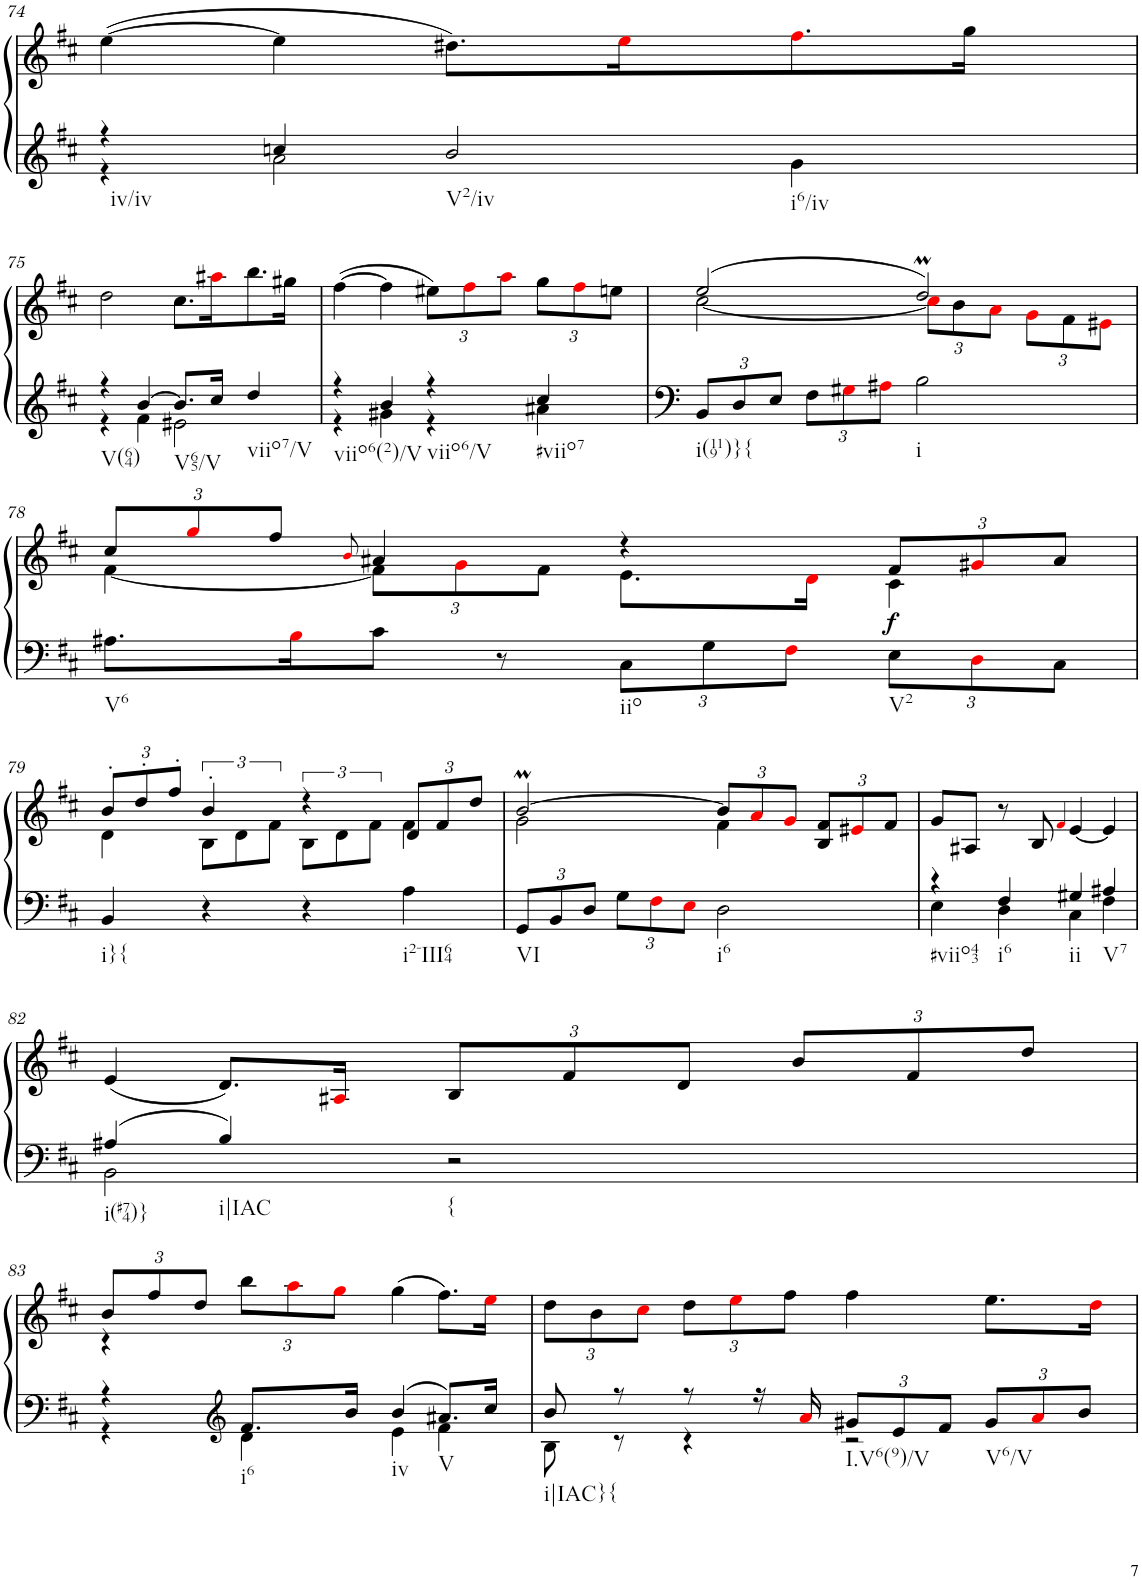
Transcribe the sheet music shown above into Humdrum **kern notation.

**kern	**kern	**dynam
*part1	*part1	*part1
*staff2	*staff1	*staff1/2
*I"Piano	*	*
*I'Pno.	*	*
!!LO:PB:g=z
*clefG2	*clefG2	*
*k[f#c#]	*k[f#c#]	*
*M2/2	*M2/2	*
=74	=74	=74
*^	*	*
!LO:TX:b:t=iv/iv	!	!	!
4r	4r	([4ee\	.
4ccn/	2a\	4ee\]	.
!LO:TX:b:t=V2/iv	!	!	!
!LO:TX:b:t=i6/iv	!	!	!
2b/	.	8.dd#X\L)	.
.	.	16eei\K	.
.	4g\	8.ff#i\	.
.	.	16gg\Jk	.
!!LO:LB:g=z
=75	=75	=75	=75
!LO:TX:b:t=V(64)	!	!	!
4r	4r	2dd\	.
[4b/	4f#\	.	.
!LO:TX:b:t=V65/V	!	!	!
8.b/L]	2e#X\	8.cc#\L	.
16cc#/Jk	.	16aa#Xi\K	.
!LO:TX:b:t=viio7/V	!	!	!
4dd/	.	8.bb\	.
.	.	16gg#X\Jk	.
=76	=76	=76	=76
!LO:TX:b:t=viio6(2)/V	!	!	!
4r	4r	([4ff#\	.
4b/	4g#X\	4ff#\]	.
*	*	*Xbrackettup	*
!LO:TX:b:t=viio6/V	!	!	!
4r	4r	12ee#X\L)	.
.	.	12ff#i\	.
.	.	12aai\J	.
!LO:TX:b:t=#viio7	!	!	!
4cc#/	4a#X\	12gg\L	.
.	.	12ff#i\	.
.	.	12een\J	.
*v	*v	*	*
=77	=77	=77
*Xbrackettup	*	*
*	*^	*
!LO:TX:b:t=i(119)}{	!	!	!
12BB/L	(2ee/	[2cc#\	.
12D/	.	.	.
12E/J	.	.	.
12F#\L	.	.	.
12G#Xi\	.	.	.
12A#Xi\J	.	.	.
!LO:TX:b:t=i	!	!	!
2B\	2ddM/)	12cc#i\L]	.
.	.	12b\	.
.	.	12ai\J	.
.	.	12gi\L	.
.	.	12f#\	.
.	.	12e#Xi\J	.
!!LO:LB:g=z	!!
=78	=78	=78	=78
!LO:TX:b:t=V6	!	!	!
8.A#X\L	12cc#/L	[4f#\	.
.	12ggi/	.	.
.	12ff#/J	.	.
16Bi\K	.	.	.
.	8qbi/	.	.
8c#\J	4a#X/	12f#\L]	.
.	.	12gi\	.
8r	.	.	.
.	.	12f#\J	.
!LO:TX:b:t=iio	!	!	!
12C#\L	4r	8.e\L	.
12G\	.	.	.
12F#i\J	.	.	.
.	.	16di\Jk	.
!LO:TX:b:t=V2	!	!	!
!	!	!	!LO:DY:b
12E\L	12f#/L	4c#\	f
12Di\	12g#Xi/	.	.
12C#\J	12a#/J	.	.
!!LO:LB:g=z	!!
=79	=79	=79	=79
!LO:TX:b:t=i}{	!	!	!
4BB/	12b'/L	4d\	.
.	12dd'/	.	.
.	12ff#'/J	.	.
*	*	*brackettup	*
4r	4b'/	12B\L	.
.	.	12d\	.
.	.	12f#\J	.
4r	4r	12B\L	.
.	.	12d\	.
.	.	12f#\J	.
*	*Xbrackettup	*	*
!LO:TX:b:t=i2-III64	!	!	!
4A\	12d/L	4f#\	.
.	12f#/	.	.
.	12dd/J	.	.
=80	=80	=80	=80
!LO:TX:b:t=VI	!	!	!
12GG/L	[2bM/	2g\	.
12BB/	.	.	.
12D/J	.	.	.
12G\L	.	.	.
12F#i\	.	.	.
12Ei\J	.	.	.
!LO:TX:b:t=i6	!	!	!
2D\	12b/L]	4f#\	.
.	12ai/	.	.
.	12gi/J	.	.
.	12f#/L	4B/	.
.	12e#Xi/	.	.
.	12f#/J	.	.
*	*v	*v	*
=81	=81	=81
*^	*	*
!LO:TX:b:t=#viio43	!	!	!
4r	4E\	8g/L	.
.	.	8A#X/J	.
!LO:TX:b:t=i6	!	!	!
4F#/	4D\	8r	.
.	.	8B/	.
.	.	4qf#i/	.
!LO:TX:b:t=ii	!	!	!
4G#X/	4C#\	[4e/	.
!LO:TX:b:t=V7	!	!	!
4A#X/	4F#\	4e/]	.
!!LO:LB:g=z
=82	=82	=82	=82
!LO:TX:b:t=i(#74)}	!	!	!
4A#X/	2BB\	(4e/	.
!LO:TX:b:t=i|IAC	!	!	!
4B/	.	8.d/L)	.
.	.	16A#Xi/Jk	.
!LO:TX:b:t={	!	!	!
2r	2ryy	12B/L	.
.	.	12f#/	.
.	.	12d/J	.
.	.	12b/L	.
.	.	12f#/	.
.	.	12dd/J	.
!!LO:LB:g=z
=83	=83	=83	=83
*	*	*^	*
4r	4r	12b/L	4r	.
.	.	12ff#/	.	.
.	.	12dd/J	.	.
*clefG2	*	*	*	*
!LO:TX:b:t=i6	!	!	!	!
8.f#/L	4d\	12bb\L	2.ryy	.
.	.	12aai\	.	.
.	.	12ggi\J	.	.
16b/Jk	.	.	.	.
!LO:TX:b:t=iv	!	!	!	!
4b/	4e\	(4gg\	.	.
!LO:TX:b:t=V	!	!	!	!
8.a#X/L	4f#\	8.ff#\L)	.	.
16cc#/Jk	.	16eei\Jk	.	.
*	*	*v	*v	*
=84	=84	=84	=84
!LO:TX:b:t=i|IAC}{	!	!	!
8b/	8B\	12dd\L	.
.	.	12b\	.
8r	8r	.	.
.	.	12cc#i\J	.
8r	4r	12dd\L	.
.	.	12eei\	.
16r	.	.	.
.	.	12ff#\J	.
16ai/	.	.	.
!LO:TX:b:t=I.V6(9)/V	!	!	!
12g#X/L	2r	4ff#\	.
12e/	.	.	.
12f#/J	.	.	.
!LO:TX:b:t=V6/V	!	!	!
12g#/L	.	8.ee\L	.
12ai/	.	.	.
12b/J	.	.	.
.	.	16ddi\Jk	.
*v	*v	*	*
=	=	=
*-	*-	*-
